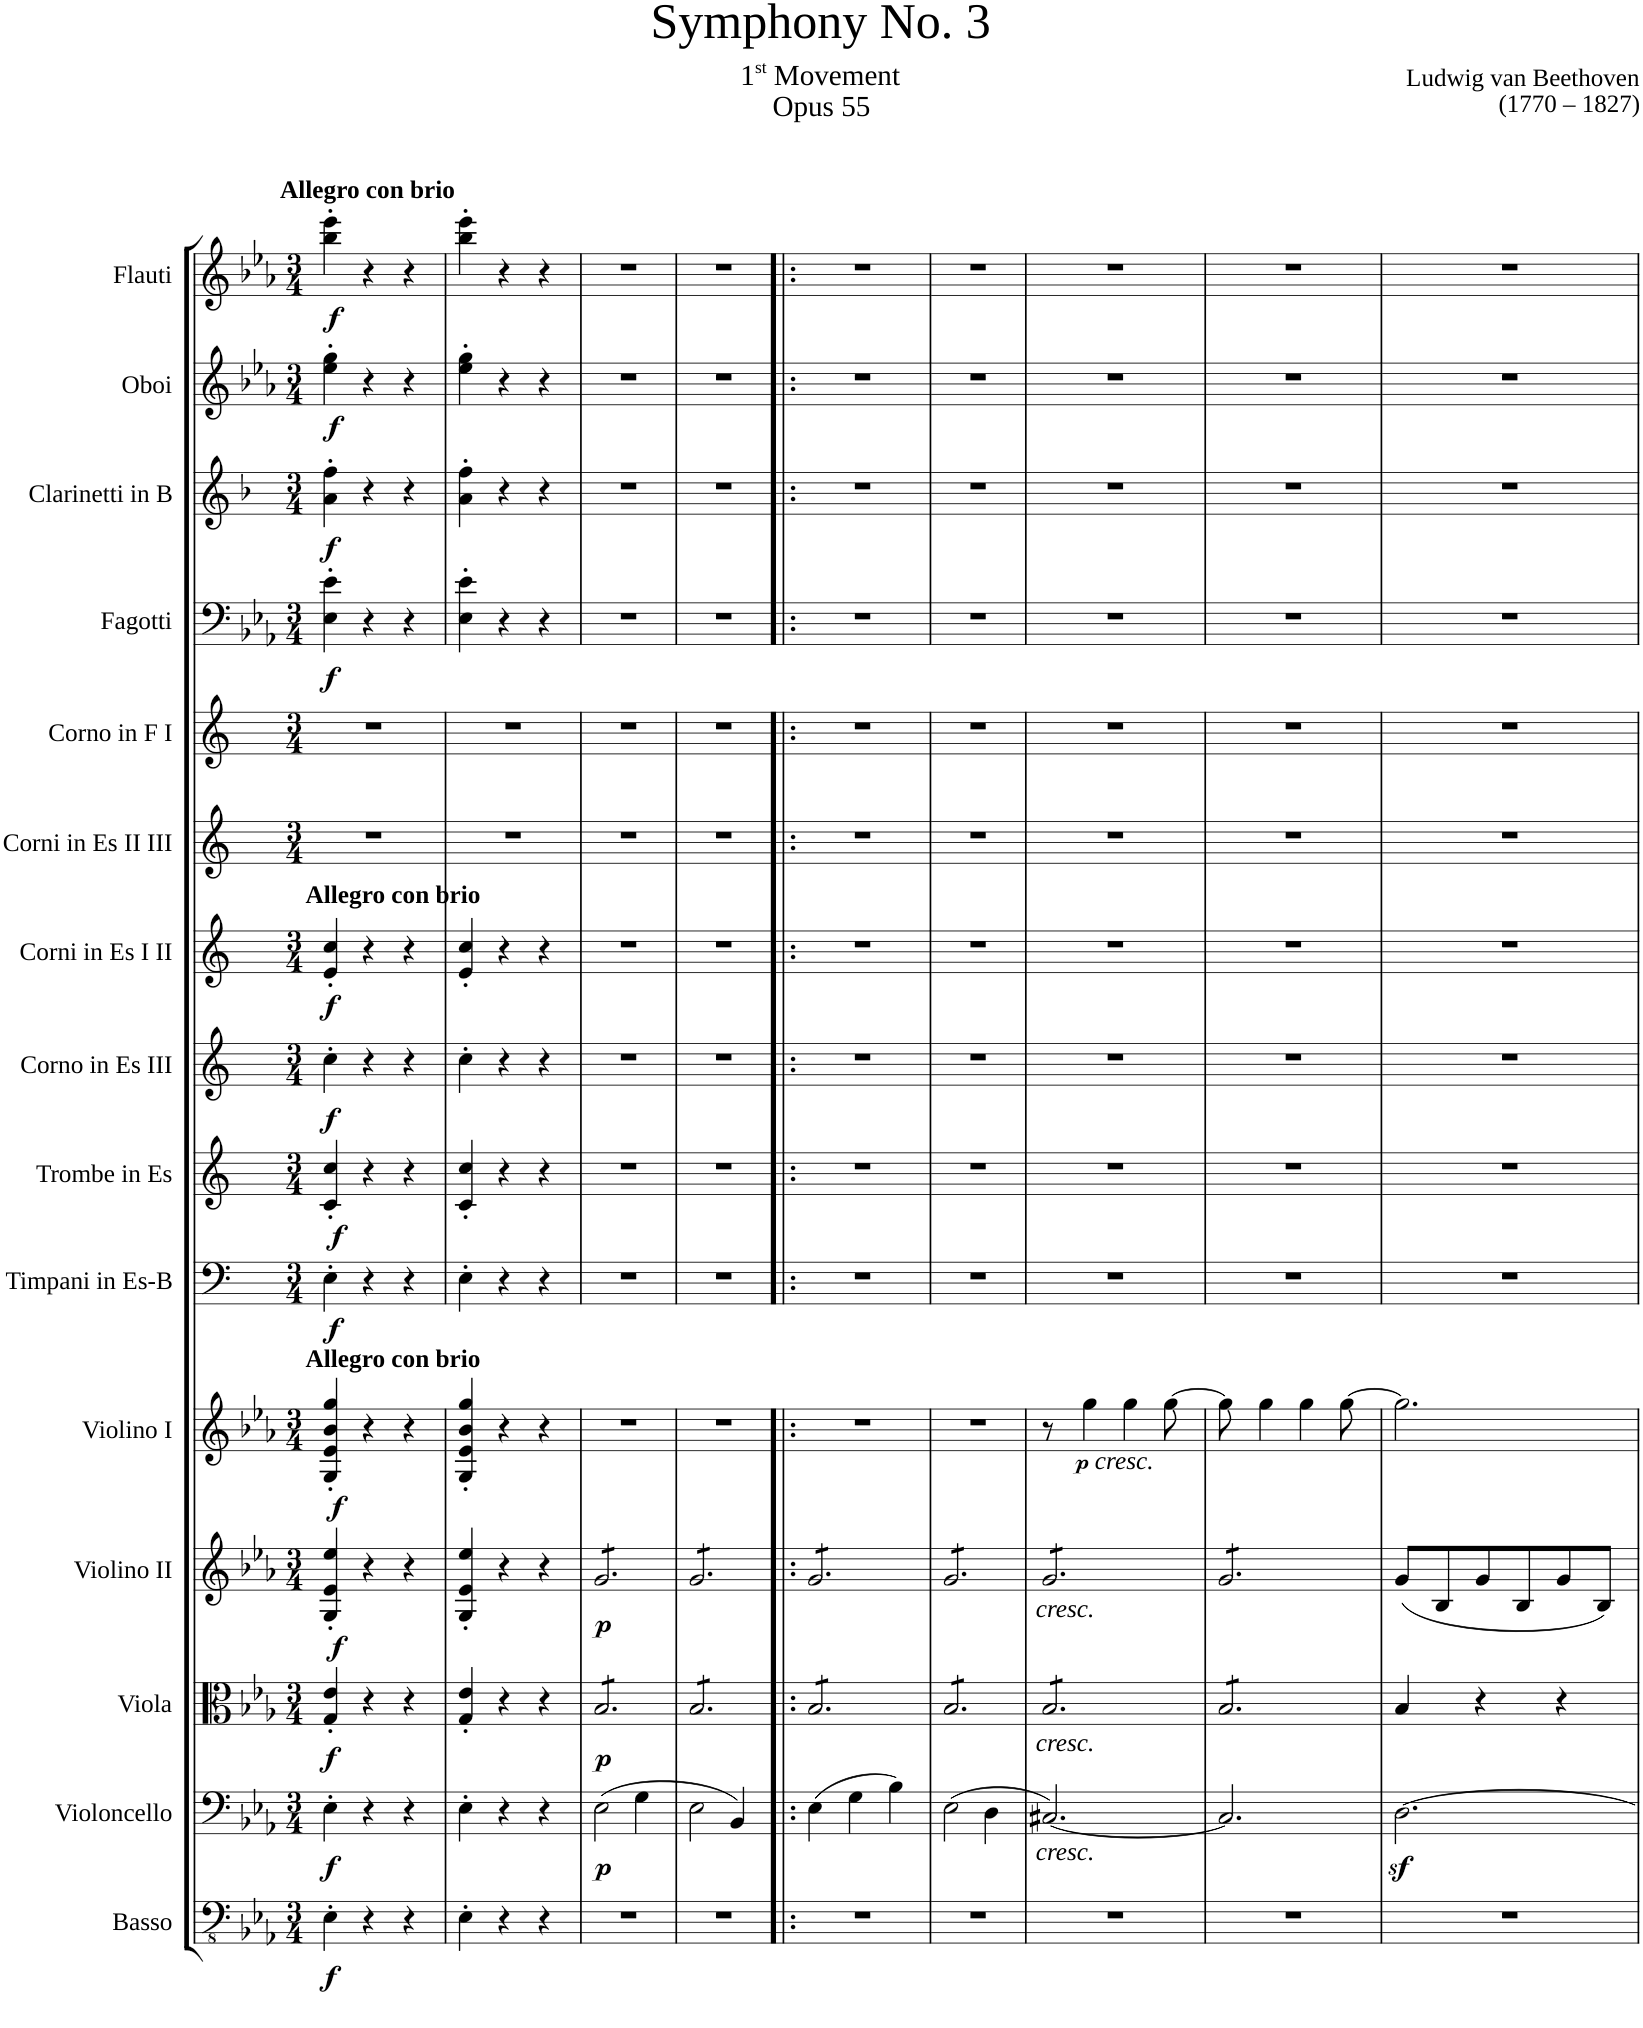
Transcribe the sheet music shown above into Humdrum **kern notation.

**kern	**dynam	**kern	**dynam	**kern	**dynam	**kern	**dynam	**kern	**dynam	**kern	**dynam	**kern	**dynam	**kern	**dynam	**kern	**dynam	**kern	**kern	**kern	**dynam	**kern	**dynam	**kern	**dynam	**kern	**dynam
*part15	*part15	*part14	*part14	*part13	*part13	*part12	*part12	*part11	*part11	*part10	*part10	*part9	*part9	*part8	*part8	*part7	*part7	*part6	*part5	*part4	*part4	*part3	*part3	*part2	*part2	*part1	*part1
*staff15	*staff15	*staff14	*staff14	*staff13	*staff13	*staff12	*staff12	*staff11	*staff11	*staff10	*staff10	*staff9	*staff9	*staff8	*staff8	*staff7	*staff7	*staff6	*staff5	*staff4	*staff4	*staff3	*staff3	*staff2	*staff2	*staff1	*staff1
*I"Basso	*	*I"Violoncello	*	*I"Viola	*	*I"Violino II	*	*I"Violino I	*	*I"Timpani in Es-B	*	*I"Trombe in Es	*	*I"Corno in Es III	*	*I"Corni in Es I II	*	*I"Corni in Es II III	*I"Corno in F I	*I"Fagotti	*	*I"Clarinetti in B	*	*I"Oboi	*	*I"Flauti	*
*	*	*	*	*	*	*	*	*	*	*I'Timp.	*	*I'Tr.	*	*I'Cor. III	*	*I'Cor. I II	*	*I'Cor. II III	*I'Cor. I	*I'Fag.	*	*I'Cl.	*	*I'Ob.	*	*I'Fl.	*
*clefFv4	*	*clefF4	*	*clefC3	*	*clefG2	*	*clefG2	*	*clefF4	*	*clefG2	*	*clefG2	*	*clefG2	*	*clefG2	*clefG2	*clefF4	*	*clefG2	*	*clefG2	*	*clefG2	*
*	*	*	*	*	*	*	*	*	*	*	*	*Trd-2c-3	*	*Trd5c9	*	*Trd5c9	*	*Trd5c9	*Trd4c7	*	*	*Trd1c2	*	*	*	*	*
*k[b-e-a-]	*	*k[b-e-a-]	*	*k[b-e-a-]	*	*k[b-e-a-]	*	*k[b-e-a-]	*	*k[b-e-a-]	*	*k[]	*	*k[]	*	*k[]	*	*k[]	*k[]	*k[b-e-a-]	*	*k[b-]	*	*k[b-e-a-]	*	*k[b-e-a-]	*
*M3/4	*	*M3/4	*	*M3/4	*	*M3/4	*	*M3/4	*	*M3/4	*	*M3/4	*	*M3/4	*	*M3/4	*	*M3/4	*M3/4	*M3/4	*	*M3/4	*	*M3/4	*	*M3/4	*
=1	=1	=1	=1	=1	=1	=1	=1	=1	=1	=1	=1	=1	=1	=1	=1	=1	=1	=1	=1	=1	=1	=1	=1	=1	=1	=1	=1
!	!	!	!	!	!	!	!	!	!	!	!	!	!	!	!	!	!	!	!	!	!	!	!	!	!	!LO:TX:a:B:t=Allegro con brio	!
!	!	!	!	!	!	!	!	!	!	!	!	!	!	!	!	!LO:TX:a:B:t=Allegro con brio	!	!	!	!	!	!	!	!	!	!	!
!	!	!	!	!	!	!	!	!LO:TX:a:B:t=Allegro con brio	!	!	!	!	!	!	!	!	!	!	!	!	!	!	!	!	!	!	!
!	!LO:DY:b	!	!LO:DY:b	!	!LO:DY:b	!	!LO:DY:b	!	!LO:DY:b	!	!LO:DY:b	!	!LO:DY:b	!	!LO:DY:b	!	!LO:DY:b	!	!	!	!LO:DY:b	!	!LO:DY:b	!	!LO:DY:b	!	!LO:DY:b
4EE-'\	f	4E-'\	f	4G/' 4e-/'	f	4G/' 4e-/' 4ee-/'	f	4G/' 4e-/' 4b-/' 4gg/'	f	4E-'\	f	4c/' 4cc/'	f	4cc'\	f	4e/' 4cc/'	f	2.r	2.r	4E-\' 4e-\'	f	4a\' 4ff\'	f	4ee-\' 4gg\'	f	4bb-\' 4eee-\'	f
4r	.	4r	.	4r	.	4r	.	4r	.	4r	.	4r	.	4r	.	4r	.	.	.	4r	.	4r	.	4r	.	4r	.
4r	.	4r	.	4r	.	4r	.	4r	.	4r	.	4r	.	4r	.	4r	.	.	.	4r	.	4r	.	4r	.	4r	.
=2	=2	=2	=2	=2	=2	=2	=2	=2	=2	=2	=2	=2	=2	=2	=2	=2	=2	=2	=2	=2	=2	=2	=2	=2	=2	=2	=2
4EE-'\	.	4E-'\	.	4G/' 4e-/'	.	4G/' 4e-/' 4ee-/'	.	4G/' 4e-/' 4b-/' 4gg/'	.	4E-'\	.	4c/' 4cc/'	.	4cc'\	.	4e/' 4cc/'	.	2.r	2.r	4E-\' 4e-\'	.	4a\' 4ff\'	.	4ee-\' 4gg\'	.	4bb-\' 4eee-\'	.
4r	.	4r	.	4r	.	4r	.	4r	.	4r	.	4r	.	4r	.	4r	.	.	.	4r	.	4r	.	4r	.	4r	.
4r	.	4r	.	4r	.	4r	.	4r	.	4r	.	4r	.	4r	.	4r	.	.	.	4r	.	4r	.	4r	.	4r	.
=3	=3	=3	=3	=3	=3	=3	=3	=3	=3	=3	=3	=3	=3	=3	=3	=3	=3	=3	=3	=3	=3	=3	=3	=3	=3	=3	=3
!	!	!	!LO:DY:b	!	!LO:DY:b	!	!LO:DY:b	!	!	!	!	!	!	!	!	!	!	!	!	!	!	!	!	!	!	!	!
*	*	*	*	*tremolo	*	*	*	*	*	*	*	*	*	*	*	*	*	*	*	*	*	*	*	*	*	*	*
*	*	*	*	*	*	*tremolo	*	*	*	*	*	*	*	*	*	*	*	*	*	*	*	*	*	*	*	*	*
2.r	.	(2E-\	p	8B-/L	p	8g/L	p	2.r	.	2.r	.	2.r	.	2.r	.	2.r	.	2.r	2.r	2.r	.	2.r	.	2.r	.	2.r	.
.	.	.	.	8B-/	.	8g/	.	.	.	.	.	.	.	.	.	.	.	.	.	.	.	.	.	.	.	.	.
.	.	.	.	8B-/	.	8g/	.	.	.	.	.	.	.	.	.	.	.	.	.	.	.	.	.	.	.	.	.
.	.	.	.	8B-/	.	8g/	.	.	.	.	.	.	.	.	.	.	.	.	.	.	.	.	.	.	.	.	.
.	.	4G\	.	8B-/	.	8g/	.	.	.	.	.	.	.	.	.	.	.	.	.	.	.	.	.	.	.	.	.
.	.	.	.	8B-/J	.	8g/J	.	.	.	.	.	.	.	.	.	.	.	.	.	.	.	.	.	.	.	.	.
=4	=4	=4	=4	=4	=4	=4	=4	=4	=4	=4	=4	=4	=4	=4	=4	=4	=4	=4	=4	=4	=4	=4	=4	=4	=4	=4	=4
2.r	.	2E-\	.	8B-/L	.	8g/L	.	2.r	.	2.r	.	2.r	.	2.r	.	2.r	.	2.r	2.r	2.r	.	2.r	.	2.r	.	2.r	.
.	.	.	.	8B-/	.	8g/	.	.	.	.	.	.	.	.	.	.	.	.	.	.	.	.	.	.	.	.	.
.	.	.	.	8B-/	.	8g/	.	.	.	.	.	.	.	.	.	.	.	.	.	.	.	.	.	.	.	.	.
.	.	.	.	8B-/	.	8g/	.	.	.	.	.	.	.	.	.	.	.	.	.	.	.	.	.	.	.	.	.
.	.	4BB-/)	.	8B-/	.	8g/	.	.	.	.	.	.	.	.	.	.	.	.	.	.	.	.	.	.	.	.	.
.	.	.	.	8B-/J	.	8g/J	.	.	.	.	.	.	.	.	.	.	.	.	.	.	.	.	.	.	.	.	.
=5!|:	=5!|:	=5!|:	=5!|:	=5!|:	=5!|:	=5!|:	=5!|:	=5!|:	=5!|:	=5!|:	=5!|:	=5!|:	=5!|:	=5!|:	=5!|:	=5!|:	=5!|:	=5!|:	=5!|:	=5!|:	=5!|:	=5!|:	=5!|:	=5!|:	=5!|:	=5!|:	=5!|:
2.r	.	(4E-\	.	8B-/L	.	8g/L	.	2.r	.	2.r	.	2.r	.	2.r	.	2.r	.	2.r	2.r	2.r	.	2.r	.	2.r	.	2.r	.
.	.	.	.	8B-/	.	8g/	.	.	.	.	.	.	.	.	.	.	.	.	.	.	.	.	.	.	.	.	.
.	.	4G\	.	8B-/	.	8g/	.	.	.	.	.	.	.	.	.	.	.	.	.	.	.	.	.	.	.	.	.
.	.	.	.	8B-/	.	8g/	.	.	.	.	.	.	.	.	.	.	.	.	.	.	.	.	.	.	.	.	.
.	.	4B-\)	.	8B-/	.	8g/	.	.	.	.	.	.	.	.	.	.	.	.	.	.	.	.	.	.	.	.	.
.	.	.	.	8B-/J	.	8g/J	.	.	.	.	.	.	.	.	.	.	.	.	.	.	.	.	.	.	.	.	.
=6	=6	=6	=6	=6	=6	=6	=6	=6	=6	=6	=6	=6	=6	=6	=6	=6	=6	=6	=6	=6	=6	=6	=6	=6	=6	=6	=6
2.r	.	(2E-\	.	8B-/L	.	8g/L	.	2.r	.	2.r	.	2.r	.	2.r	.	2.r	.	2.r	2.r	2.r	.	2.r	.	2.r	.	2.r	.
.	.	.	.	8B-/	.	8g/	.	.	.	.	.	.	.	.	.	.	.	.	.	.	.	.	.	.	.	.	.
.	.	.	.	8B-/	.	8g/	.	.	.	.	.	.	.	.	.	.	.	.	.	.	.	.	.	.	.	.	.
.	.	.	.	8B-/	.	8g/	.	.	.	.	.	.	.	.	.	.	.	.	.	.	.	.	.	.	.	.	.
.	.	4D\	.	8B-/	.	8g/	.	.	.	.	.	.	.	.	.	.	.	.	.	.	.	.	.	.	.	.	.
.	.	.	.	8B-/J	.	8g/J	.	.	.	.	.	.	.	.	.	.	.	.	.	.	.	.	.	.	.	.	.
=7	=7	=7	=7	=7	=7	=7	=7	=7	=7	=7	=7	=7	=7	=7	=7	=7	=7	=7	=7	=7	=7	=7	=7	=7	=7	=7	=7
!	!	!	!	!	!	!LO:TX:b:i:t=cresc.	!	!	!	!	!	!	!	!	!	!	!	!	!	!	!	!	!	!	!	!	!
!	!	!	!	!LO:TX:b:i:t=cresc.	!	!	!	!	!	!	!	!	!	!	!	!	!	!	!	!	!	!	!	!	!	!	!
!	!	!LO:TX:b:i:t=cresc.	!	!	!	!	!	!	!	!	!	!	!	!	!	!	!	!	!	!	!	!	!	!	!	!	!
2.r	.	[2.C#X/)	.	8B-/L	.	8g/L	.	8r	.	2.r	.	2.r	.	2.r	.	2.r	.	2.r	2.r	2.r	.	2.r	.	2.r	.	2.r	.
!	!	!	!	!	!	!	!	!LO:TX:b:t=cresc.	!	!	!	!	!	!	!	!	!	!	!	!	!	!	!	!	!	!	!
.	.	.	.	8B-/	.	8g/	.	4gg\	.	.	.	.	.	.	.	.	.	.	.	.	.	.	.	.	.	.	.
.	.	.	.	8B-/	.	8g/	.	.	.	.	.	.	.	.	.	.	.	.	.	.	.	.	.	.	.	.	.
.	.	.	.	8B-/	.	8g/	.	4gg\	.	.	.	.	.	.	.	.	.	.	.	.	.	.	.	.	.	.	.
.	.	.	.	8B-/	.	8g/	.	.	.	.	.	.	.	.	.	.	.	.	.	.	.	.	.	.	.	.	.
.	.	.	.	8B-/J	.	8g/J	.	[8gg\	.	.	.	.	.	.	.	.	.	.	.	.	.	.	.	.	.	.	.
=8	=8	=8	=8	=8	=8	=8	=8	=8	=8	=8	=8	=8	=8	=8	=8	=8	=8	=8	=8	=8	=8	=8	=8	=8	=8	=8	=8
2.r	.	2.C#/]	.	8B-/L	.	8g/L	.	8gg\]	.	2.r	.	2.r	.	2.r	.	2.r	.	2.r	2.r	2.r	.	2.r	.	2.r	.	2.r	.
.	.	.	.	8B-/	.	8g/	.	4gg\	.	.	.	.	.	.	.	.	.	.	.	.	.	.	.	.	.	.	.
.	.	.	.	8B-/	.	8g/	.	.	.	.	.	.	.	.	.	.	.	.	.	.	.	.	.	.	.	.	.
.	.	.	.	8B-/	.	8g/	.	4gg\	.	.	.	.	.	.	.	.	.	.	.	.	.	.	.	.	.	.	.
.	.	.	.	8B-/	.	8g/	.	.	.	.	.	.	.	.	.	.	.	.	.	.	.	.	.	.	.	.	.
.	.	.	.	8B-/J	.	8g/J	.	[8gg\	.	.	.	.	.	.	.	.	.	.	.	.	.	.	.	.	.	.	.
*	*	*	*	*	*	*Xtremolo	*	*	*	*	*	*	*	*	*	*	*	*	*	*	*	*	*	*	*	*	*
*	*	*	*	*Xtremolo	*	*	*	*	*	*	*	*	*	*	*	*	*	*	*	*	*	*	*	*	*	*	*
=9	=9	=9	=9	=9	=9	=9	=9	=9	=9	=9	=9	=9	=9	=9	=9	=9	=9	=9	=9	=9	=9	=9	=9	=9	=9	=9	=9
2.r	.	[2.Dz<^\	.	4B-/	.	(8g/L	.	2.gg\]	.	2.r	.	2.r	.	2.r	.	2.r	.	2.r	2.r	2.r	.	2.r	.	2.r	.	2.r	.
.	.	.	.	.	.	8B-/	.	.	.	.	.	.	.	.	.	.	.	.	.	.	.	.	.	.	.	.	.
.	.	.	.	4r	.	8g/	.	.	.	.	.	.	.	.	.	.	.	.	.	.	.	.	.	.	.	.	.
.	.	.	.	.	.	8B-/	.	.	.	.	.	.	.	.	.	.	.	.	.	.	.	.	.	.	.	.	.
.	.	.	.	4r	.	8g/	.	.	.	.	.	.	.	.	.	.	.	.	.	.	.	.	.	.	.	.	.
.	.	.	.	.	.	8B-/J)	.	.	.	.	.	.	.	.	.	.	.	.	.	.	.	.	.	.	.	.	.
=	=	=	=	=	=	=	=	=	=	=	=	=	=	=	=	=	=	=	=	=	=	=	=	=	=	=	=
*-	*-	*-	*-	*-	*-	*-	*-	*-	*-	*-	*-	*-	*-	*-	*-	*-	*-	*-	*-	*-	*-	*-	*-	*-	*-	*-	*-
